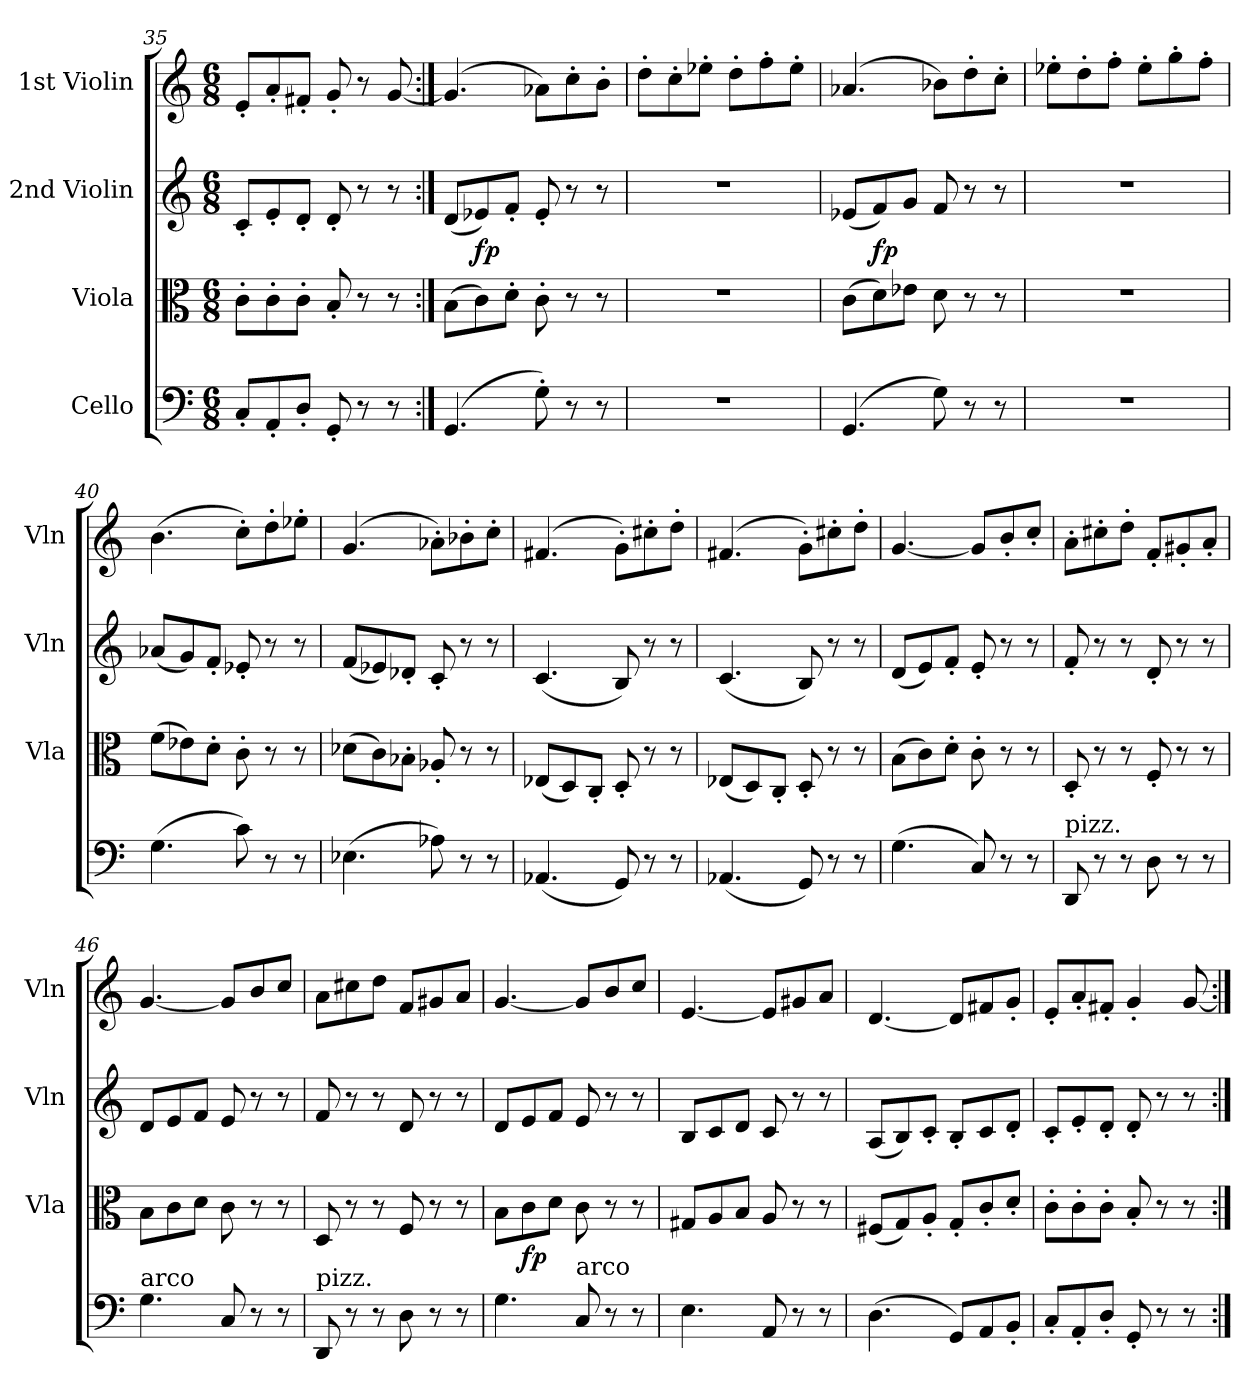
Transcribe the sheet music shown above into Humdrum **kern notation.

**kern	**kern	**dynam	**kern	**kern
*part4	*part3	*part3	*part2	*part1
*staff4	*staff3	*staff3	*staff2	*staff1
*I"Cello	*I"Viola	*	*I"2nd Violin	*I"1st Violin
*	*I'Vla	*	*I'Vln	*I'Vln
*clefF4	*clefC3	*	*clefG2	*clefG2
*k[]	*k[]	*	*k[]	*k[]
*C:	*C:	*	*C:	*C:
*M6/8	*M6/8	*	*M6/8	*M6/8
=35	=35	=35	=35	=35
8C'L	8c'L	.	8c'L	8e'L
8AA'	8c'	.	8e'	8a'
8D'J	8c'J	.	8d'J	8f#X'J
8GG'	8B'	.	8d'	8g'
8r	8r	.	8r	8r
8r	8r	.	8r	[8g
=36:|!	=36:|!	=36:|!	=36:|!	=36:|!
(4.GG	(8BL	.	(8dL	(4.g]
!	!	!LO:DY:a	!	!
.	8c)	fp	8e-X)	.
.	8d'J	.	8f'J	.
8G')	8c'	.	8e-'	8a-XL)
8r	8r	.	8r	8cc'
8r	8r	.	8r	8b'J
=37	=37	=37	=37	=37
2.r	2.r	.	2.r	8dd'L
.	.	.	.	8cc'
.	.	.	.	8ee-X'J
.	.	.	.	8dd'L
.	.	.	.	8ff'
.	.	.	.	8ee-'J
=38	=38	=38	=38	=38
(4.GG	(8cL	.	(8e-XL	(4.a-X
!	!	!LO:DY:a	!	!
.	8d)	fp	8f)	.
.	8e-XJ	.	8gJ	.
8G)	8d	.	8f	8b-XL)
8r	8r	.	8r	8dd'
8r	8r	.	8r	8cc'J
=39	=39	=39	=39	=39
2.r	2.r	.	2.r	8ee-X'L
.	.	.	.	8dd'
.	.	.	.	8ff'J
.	.	.	.	8ee-'L
.	.	.	.	8gg'
.	.	.	.	8ff'J
=40	=40	=40	=40	=40
(4.G	(8fL	.	(8a-XL	(4.b
.	8e-X)	.	8g)	.
.	8d'J	.	8f'J	.
8c)	8c'	.	8e-X'	8cc'L)
8r	8r	.	8r	8dd'
8r	8r	.	8r	8ee-X'J
=41	=41	=41	=41	=41
(4.E-X	(8d-XL	.	(8fL	(4.g
.	8c)	.	8e-X)	.
.	8B-X'J	.	8d-X'J	.
8A-X)	8A-X'	.	8c'	8a-X'L)
8r	8r	.	8r	8b-X'
8r	8r	.	8r	8cc'J
=42	=42	=42	=42	=42
(4.AA-X	(8E-XL	.	(4.c	(4.f#X
.	8D)	.	.	.
.	8C'J	.	.	.
8GG)	8D'	.	8B)	8g'L)
8r	8r	.	8r	8cc#X'
8r	8r	.	8r	8dd'J
=43	=43	=43	=43	=43
(4.AA-X	(8E-XL	.	(4.c	(4.f#X
.	8D)	.	.	.
.	8C'J	.	.	.
8GG)	8D'	.	8B)	8g'L)
8r	8r	.	8r	8cc#X'
8r	8r	.	8r	8dd'J
=44	=44	=44	=44	=44
(4.G	(8BL	.	(8dL	[4.g
.	8c)	.	8e)	.
.	8d'J	.	8f'J	.
8C)	8c'	.	8e'	8gL]
8r	8r	.	8r	8b'
8r	8r	.	8r	8cc'J
=45	=45	=45	=45	=45
!LO:TX:a:t=pizz.	!	!	!	!
8DD	8D'	.	8f'	8a'L
8r	8r	.	8r	8cc#X'
8r	8r	.	8r	8dd'J
8D	8F'	.	8d'	8f'L
8r	8r	.	8r	8g#X'
8r	8r	.	8r	8a'J
=46	=46	=46	=46	=46
!LO:TX:a:t=arco	!	!	!	!
4.G	8BL	.	8dL	[4.g
.	8c	.	8e	.
.	8dJ	.	8fJ	.
8C	8c	.	8e	8gL]
8r	8r	.	8r	8b
8r	8r	.	8r	8ccJ
=47	=47	=47	=47	=47
!LO:TX:a:t=pizz.	!	!	!	!
8DD	8D	.	8f	8aL
8r	8r	.	8r	8cc#X
8r	8r	.	8r	8ddJ
8D	8F	.	8d	8fL
8r	8r	.	8r	8g#X
8r	8r	.	8r	8aJ
=48	=48	=48	=48	=48
4.G	8BL	.	8dL	[4.g
.	8c	fp	8e	.
.	8dJ	.	8fJ	.
!LO:TX:a:t=arco	!	!	!	!
8C	8c	.	8e	8gL]
8r	8r	.	8r	8b
8r	8r	.	8r	8ccJ
=49	=49	=49	=49	=49
4.E	8G#XL	.	8BL	[4.e
.	8A	.	8c	.
.	8BJ	.	8dJ	.
8AA	8A	.	8c	8eL]
8r	8r	.	8r	8g#X
8r	8r	.	8r	8aJ
=50	=50	=50	=50	=50
(4.D	(8F#XL	.	(8AL	[4.d
.	8G)	.	8B)	.
.	8A'J	.	8c'J	.
8GGL)	8G'L	.	8B'L	8dL]
8AA	8c'	.	8c	8f#X
8BB'J	8d'J	.	8d'J	8g'J
=51	=51	=51	=51	=51
8C'L	8c'L	.	8c'L	8e'L
8AA'	8c'	.	8e'	8a'
8D'J	8c'J	.	8d'J	8f#X'J
8GG'	8B'	.	8d'	4g'
8r	8r	.	8r	.
8r	8r	.	8r	[8g
=:|!	=:|!	=:|!	=:|!	=:|!
*-	*-	*-	*-	*-
